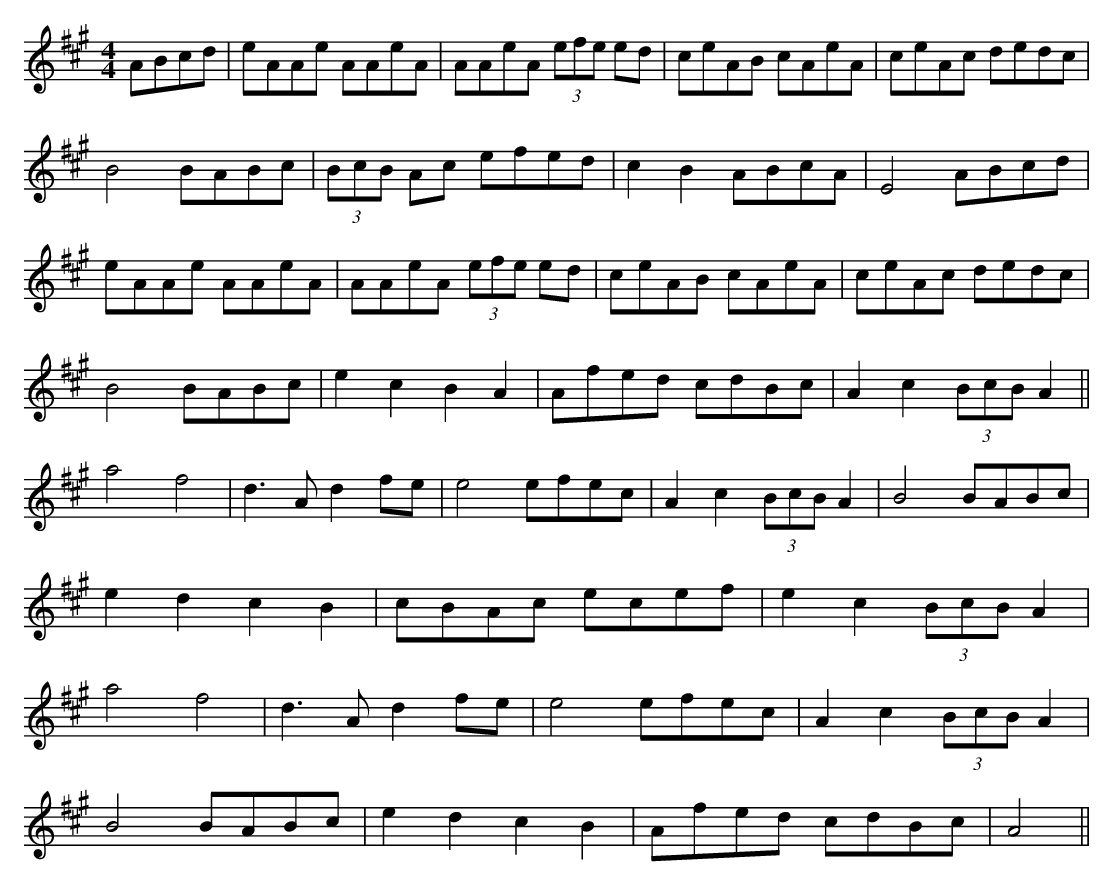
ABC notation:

X:1
M:4/4
K:A
ABcd|eAAe AAeA|AAeA (3efe ed|ceAB cAeA|ceAc dedc|
B4 BABc|(3BcB Ac efed|c2B2 ABcA|E4 ABcd|
eAAe AAeA|AAeA (3efe ed|ceAB cAeA|ceAc dedc|
B4 BABc|e2c2B2A2|Afed cdBc|A2c2 (3BcB A2||
a4 f4|d3 A d2 fe|e4 efec|A2c2 (3BcB A2|B4 BABc|
e2d2c2B2|cBAc ecef|e2c2 (3BcB A2|
a4 f4|d3 A d2 fe|e4 efec|A2c2 (3BcB A2|
B4 BABc|e2d2c2B2|Afed cdBc|A4||
